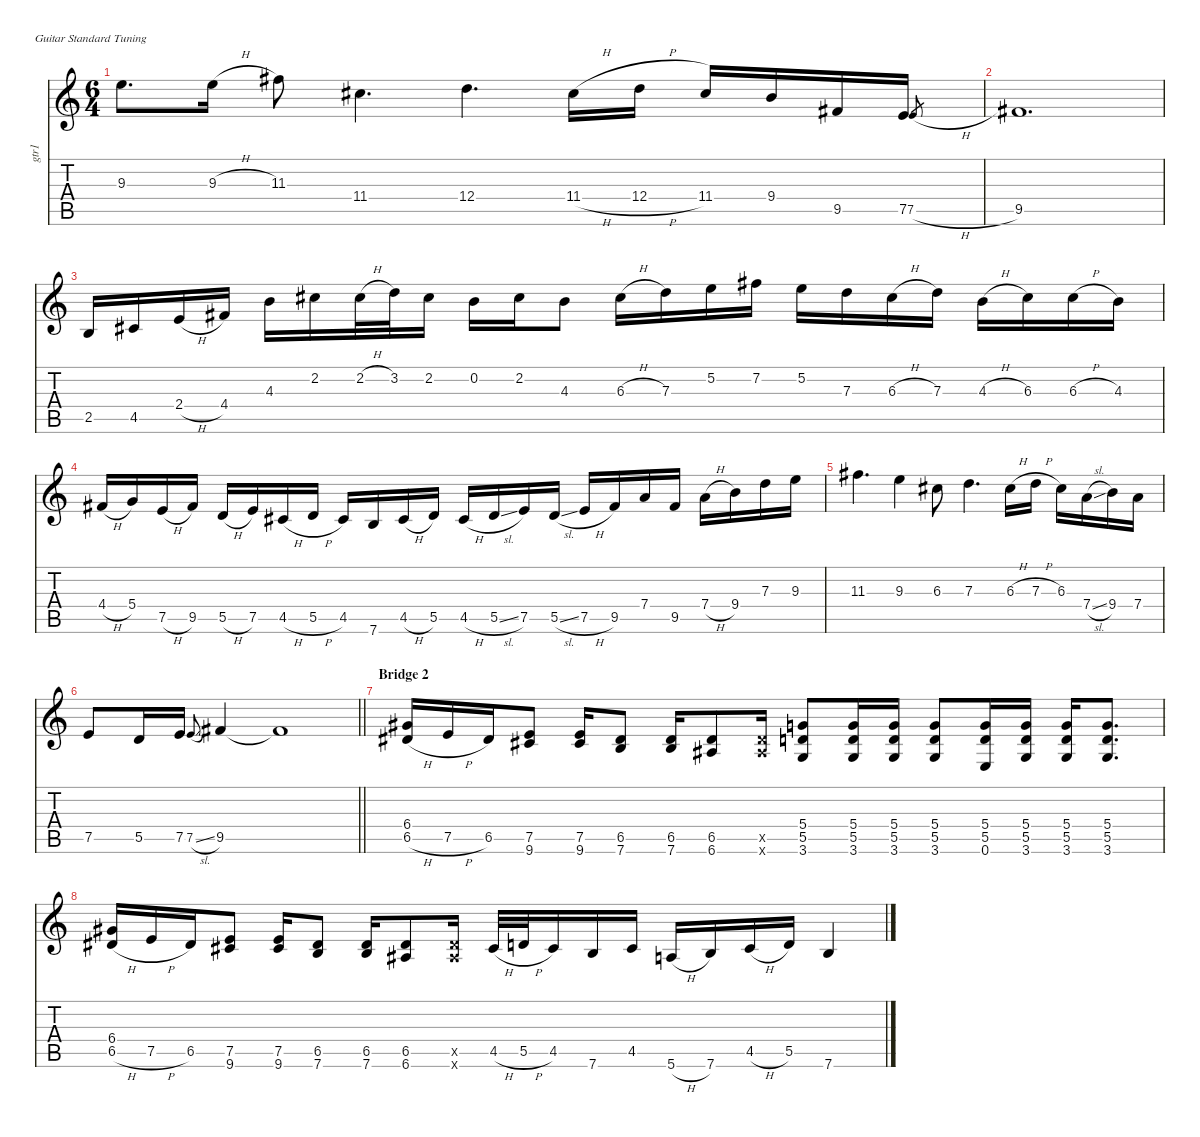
\defaultSystemsLayout 4
\hideDynamics
\bracketExtendMode nobrackets
\otherSystemsTrackNameOrientation horizontal
\track ("Guitar 1-hid" "gtr1") {defaultSystemsLayout 4 mute instrument acousticguitarsteel}
\staff {score tabs}
\tuning (E4 B3 G3 D3 A2 E2)
\ts (6 4)
\tempo (93 hide)
\clef g2
\ks aminor
9.3.8{d dy f} 9.3{h}.16 11.3{acc #}.8 11.4{acc #}.4{d} 12.4.4{d} 11.4{h acc #}.16 12.4{h}.16 11.4{acc #}.16 9.4.16 9.5{acc #}.16 7.5.16 7.5{h}.8{gr} |
9.5{acc #}.1{d} |
2.5.16 4.5{acc #}.16 2.4{h}.16 4.4{acc #}.16 4.3.16 2.2{acc #}.16 2.2{h acc #}.32 3.2.32 2.2{acc #}.16 0.2.16 2.2{acc #}.16 4.3.8 6.3{h acc #}.16 7.3.16 5.2.16 7.2{acc #}.16 5.2.16 7.3.16 6.3{h acc #}.16 7.3.16 4.3{h}.16 6.3{acc #}.16 6.3{h acc #}.16 4.3.16 |
4.4{h acc #}.16 5.4.16 7.5{h}.16 9.5{acc #}.16 5.5{h}.16 7.5.16 4.5{h acc #}.16 5.5{h}.16 4.5{acc #}.16 7.6.16 4.5{h acc #}.16 5.5.16 4.5{h acc #}.16 5.5{sl}.16 7.5.16 5.5{sl}.16 7.5{h}.16 9.5{acc #}.16 7.4.16 9.5{acc #}.16 7.4{h}.16 9.4.16 7.3.16 9.3.16 |
11.3{acc #}.4{d} 9.3.4 6.3{acc #}.8 7.3.4{d} 6.3{h acc #}.16 7.3{h}.16 6.3{acc #}.16 7.4{sl}.16 9.4.16 7.4.16 |
\barLineRight lightlight
7.5.8 5.5.16 7.5.16 7.5{sl}.8{gr onbeat} 9.5{acc #}.4 9.5{t acc #}.1 |
\section ("" "Bridge 2")
(6.4{acc #} 6.5{h acc #}).16{dy ff instrument overdrivenguitar} 7.5{h}.16 6.5{acc #}.16 (7.5 9.6{acc #}).8 (7.5 9.6{acc #}).16 (6.5{acc #} 7.6).8 (6.5{acc #} 7.6).16 (6.5{acc #} 6.6{acc #}).8 (6.5{x acc #} 6.6{x acc #}).16{dy f} (5.4 5.5 3.6).8 (5.4 5.5 3.6).16 (5.4 5.5 3.6).16 (5.4 5.5 3.6).8 (5.4 5.5 0.6).16 (5.4 5.5 3.6).16 (5.4 5.5 3.6).16 (5.4 5.5 3.6).8{d} |
(6.4{acc #} 6.5{h acc #}).16{dy ff} 7.5{h}.16 6.5{acc #}.16 (7.5 9.6{acc #}).8 (7.5 9.6{acc #}).16 (6.5{acc #} 7.6).8 (6.5{acc #} 7.6).16 (6.5{acc #} 6.6{acc #}).8 (6.5{x acc #} 6.6{x acc #}).16{dy f} 4.5{h acc #}.32{dy ff} 5.5{h}.32 4.5{acc #}.16 7.6.16 4.5{acc #}.16 5.6{h}.16 7.6.16 4.5{h acc #}.16 5.5.16 7.6.4
